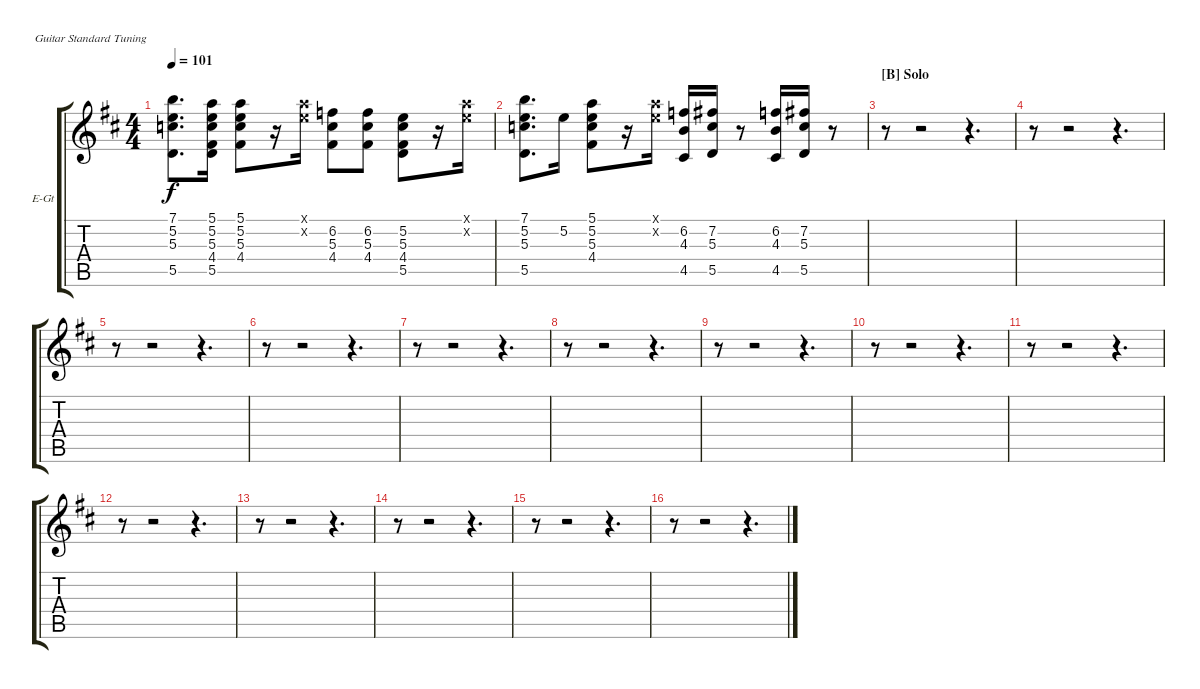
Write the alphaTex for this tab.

\bracketExtendMode groupsimilarinstruments
\firstSystemTrackNameOrientation horizontal
\otherSystemsTrackNameOrientation horizontal
\track ("Guitar 1" "E-Gt") {instrument electricguitarclean}
\staff {score tabs}
\tuning (E4 B3 G3 D3 A2 E2)
\ts (4 4)
\tempo 101
\clef g2
\ks d
(7.1 5.2 5.3 5.5).8{d dy f} (5.1 5.2 5.3 4.4 5.5).16 (5.1 5.2 5.3 4.4).8 r.16 (5.1{x} 5.2{x}).16 (6.2 5.3 4.4).8 (6.2 5.3 4.4).8 (5.2 5.3 4.4 5.5).8 r.16 (5.1{x} 5.2{x}).16 |
(7.1 5.2 5.3 5.5).8{d} 5.2.16 (5.1 5.2 5.3 4.4).8 r.16 (5.1{x} 5.2{x}).16 (6.2 4.3 4.5).16 (7.2 5.3 5.5).16 r.8 (6.2 4.3 4.5).16 (7.2 5.3 5.5).16 r.8 |
\section ("B" "Solo")
r.8 r.2 r.4{d} |
r.8 r.2 r.4{d} |
r.8 r.2 r.4{d} |
r.8 r.2 r.4{d} |
r.8 r.2 r.4{d} |
r.8 r.2 r.4{d} |
r.8 r.2 r.4{d} |
r.8 r.2 r.4{d} |
r.8 r.2 r.4{d} |
r.8 r.2 r.4{d} |
r.8 r.2 r.4{d} |
r.8 r.2 r.4{d} |
r.8 r.2 r.4{d} |
r.8 r.2 r.4{d}
